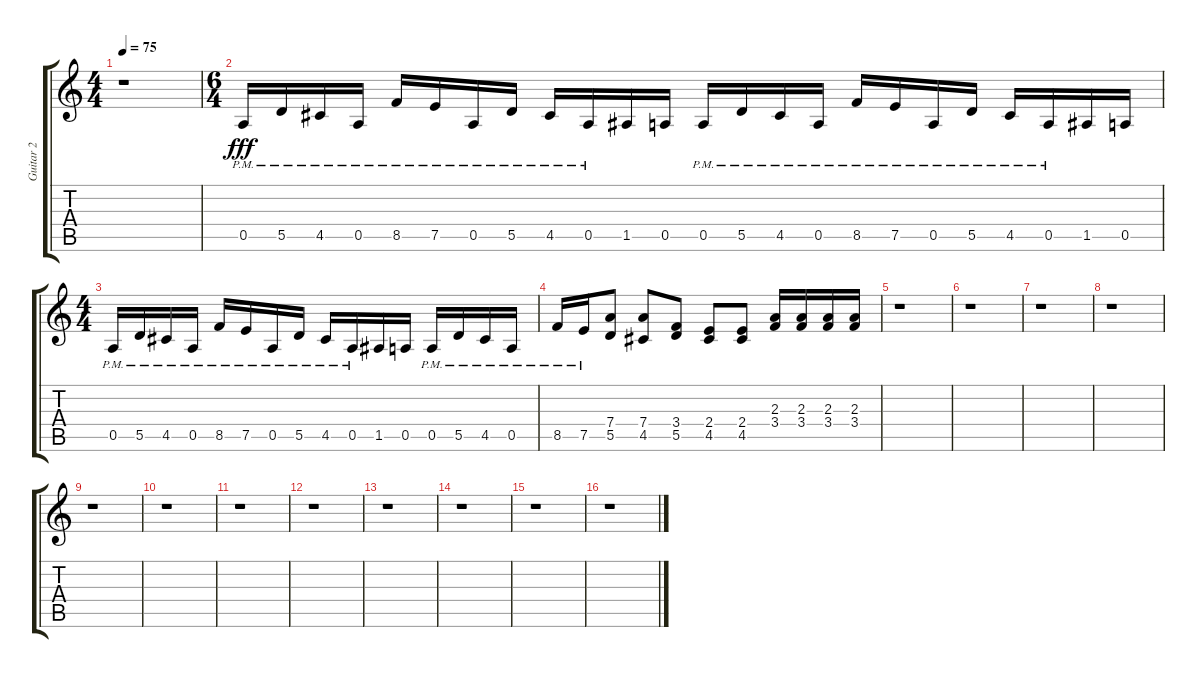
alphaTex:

\track ("Guitar 2" "Guitar 2") {instrument distortionguitar}
\staff {score tabs}
\tuning (E4 B3 G3 D3 A2 E2) {hide}
\ts (4 4)
\tempo 75
\clef g2
\ks c
r.1{dy fff} |
\ts (6 4)
0.5{pm}.16 5.5{pm}.16 4.5{pm}.16 0.5{pm}.16 8.5{pm}.16 7.5{pm}.16 0.5{pm}.16 5.5{pm}.16 4.5{pm}.16 0.5{pm}.16 1.5.16 0.5.16 0.5{pm}.16 5.5{pm}.16 4.5{pm}.16 0.5{pm}.16 8.5{pm}.16 7.5{pm}.16 0.5{pm}.16 5.5{pm}.16 4.5{pm}.16 0.5{pm}.16 1.5.16 0.5.16 |
\ts (4 4)
0.5{pm}.16 5.5{pm}.16 4.5{pm}.16 0.5{pm}.16 8.5{pm}.16 7.5{pm}.16 0.5{pm}.16 5.5{pm}.16 4.5{pm}.16 0.5{pm}.16 1.5.16 0.5.16 0.5{pm}.16 5.5{pm}.16 4.5{pm}.16 0.5{pm}.16 |
8.5{pm}.16 7.5{pm}.16 (7.4 5.5).8 (7.4 4.5).8 (3.4 5.5).8 (2.4 4.5).8 (2.4 4.5).8 (2.3 3.4).16 (2.3 3.4).16 (2.3 3.4).16 (2.3 3.4).16 |
r.1 |
r.1 |
r.1 |
r.1 |
r.1 |
r.1 |
r.1 |
r.1 |
r.1 |
r.1 |
r.1 |
r.1
